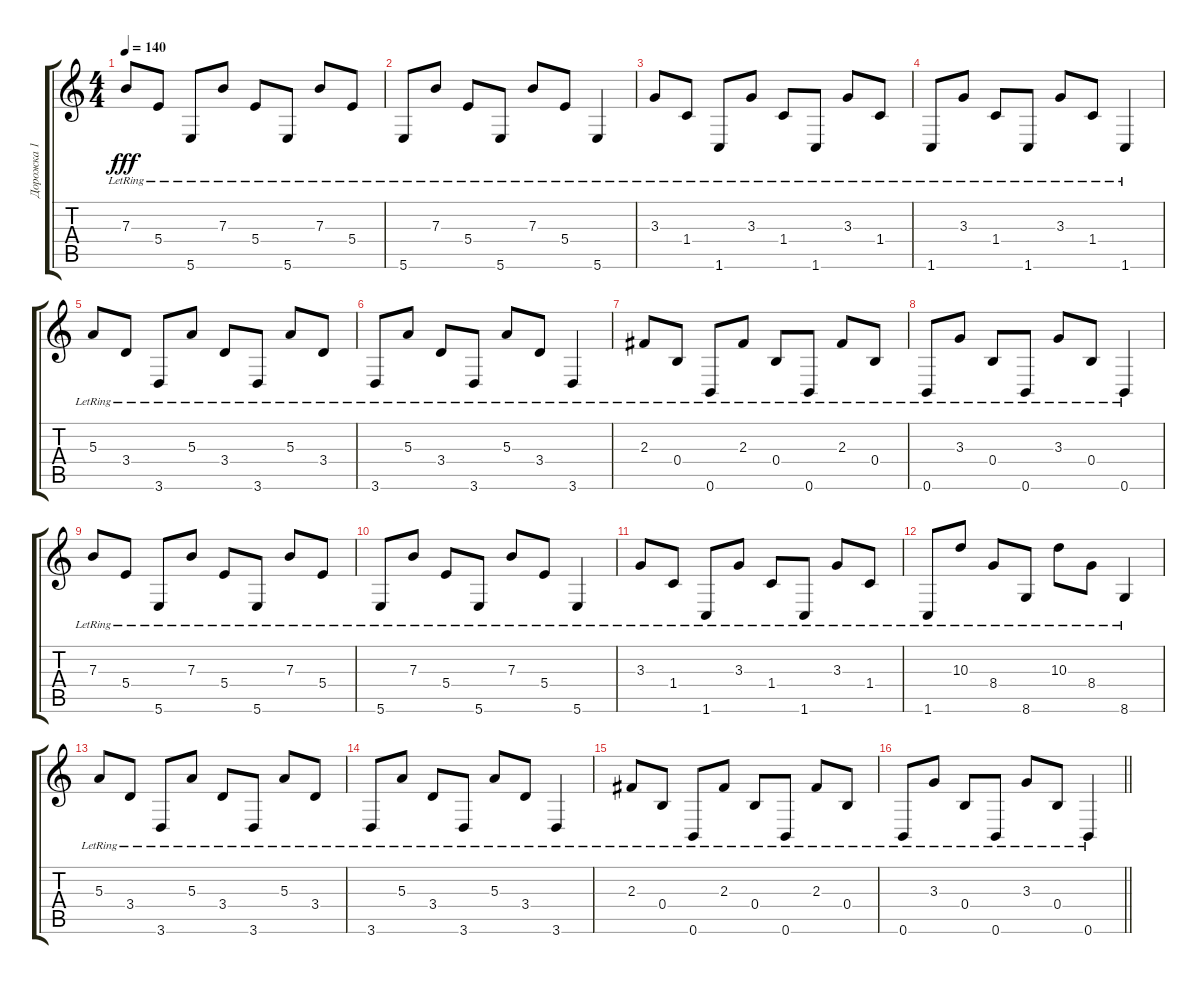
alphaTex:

\track ("Дорожка 1" "Дорожка 1") {instrument electricguitarjazz}
\staff {score tabs}
\tuning (Db4 Ab3 E3 B2 Gb2 B1) {hide}
\ts (4 4)
\tempo 140
\clef g2
\ks c
7.3{lr}.8{dy fff} 5.4{lr}.8 5.6{lr}.8 7.3{lr}.8 5.4{lr}.8 5.6{lr}.8 7.3{lr}.8 5.4{lr}.8 |
5.6{lr}.8 7.3{lr}.8 5.4{lr}.8 5.6{lr}.8 7.3{lr}.8 5.4{lr}.8 5.6{lr}.4 |
3.3{lr}.8 1.4{lr}.8 1.6{lr}.8 3.3{lr}.8 1.4{lr}.8 1.6{lr}.8 3.3{lr}.8 1.4{lr}.8 |
1.6{lr}.8 3.3{lr}.8 1.4{lr}.8 1.6{lr}.8 3.3{lr}.8 1.4{lr}.8 1.6{lr}.4 |
5.3{lr}.8 3.4{lr}.8 3.6{lr}.8 5.3{lr}.8 3.4{lr}.8 3.6{lr}.8 5.3{lr}.8 3.4{lr}.8 |
3.6{lr}.8 5.3{lr}.8 3.4{lr}.8 3.6{lr}.8 5.3{lr}.8 3.4{lr}.8 3.6{lr}.4 |
2.3{lr}.8 0.4{lr}.8 0.6{lr}.8 2.3{lr}.8 0.4{lr}.8 0.6{lr}.8 2.3{lr}.8 0.4{lr}.8 |
0.6{lr}.8 3.3{lr}.8 0.4{lr}.8 0.6{lr}.8 3.3{lr}.8 0.4{lr}.8 0.6{lr}.4 |
7.3{lr}.8 5.4{lr}.8 5.6{lr}.8 7.3{lr}.8 5.4{lr}.8 5.6{lr}.8 7.3{lr}.8 5.4{lr}.8 |
5.6{lr}.8 7.3{lr}.8 5.4{lr}.8 5.6{lr}.8 7.3{lr}.8 5.4{lr}.8 5.6{lr}.4 |
3.3{lr}.8 1.4{lr}.8 1.6{lr}.8 3.3{lr}.8 1.4{lr}.8 1.6{lr}.8 3.3{lr}.8 1.4{lr}.8 |
1.6{lr}.8 10.3{lr}.8 8.4{lr}.8 8.6{lr}.8 10.3{lr}.8 8.4{lr}.8 8.6{lr}.4 |
5.3{lr}.8 3.4{lr}.8 3.6{lr}.8 5.3{lr}.8 3.4{lr}.8 3.6{lr}.8 5.3{lr}.8 3.4{lr}.8 |
3.6{lr}.8 5.3{lr}.8 3.4{lr}.8 3.6{lr}.8 5.3{lr}.8 3.4{lr}.8 3.6{lr}.4 |
2.3{lr}.8 0.4{lr}.8 0.6{lr}.8 2.3{lr}.8 0.4{lr}.8 0.6{lr}.8 2.3{lr}.8 0.4{lr}.8 |
\barLineRight lightlight
0.6{lr}.8 3.3{lr}.8 0.4{lr}.8 0.6{lr}.8 3.3{lr}.8 0.4{lr}.8 0.6{lr}.4
